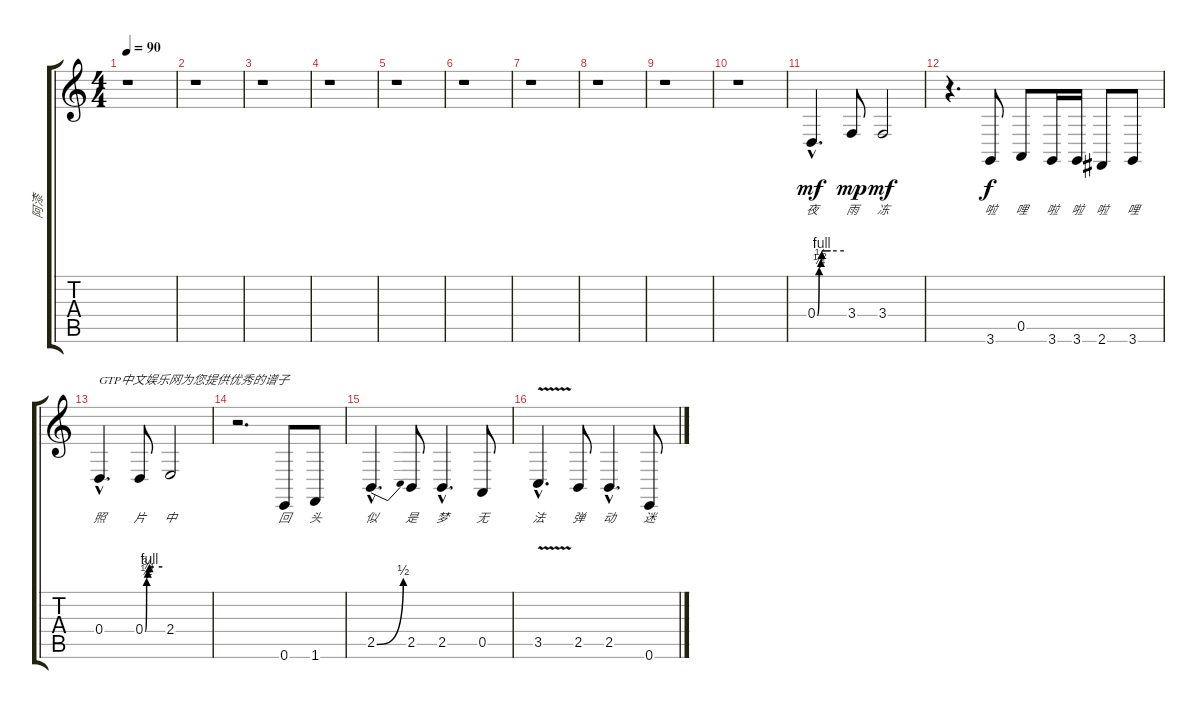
\track ("阿漆" "阿漆") {instrument fx4atmosphere}
\staff {score tabs}
\tuning (E4 B3 G3 D3 A2 E2) {hide}
\ts (4 4)
\tempo 90
\clef g2
\ks c
r.1{dy mf instrument fx4atmosphere} |
r.1 |
r.1 |
r.1 |
r.1 |
r.1 |
r.1 |
r.1 |
r.1 |
r.1 |
0.4{be (custom 0 0 4 1 8 2 10 4 15 4 30 4 60 4) hac}.4{d lyrics (0 "夜") lyrics (1 "") lyrics (2 "") lyrics (3 "") lyrics (4 "")} 3.4.8{lyrics (0 "雨") lyrics (1 "") lyrics (2 "") lyrics (3 "") lyrics (4 "") dy mp} 3.4.2{lyrics (0 "冻") lyrics (1 "") lyrics (2 "") lyrics (3 "") lyrics (4 "") dy mf} |
r.4{d} 3.6.8{lyrics (0 "啦") lyrics (1 "") lyrics (2 "") lyrics (3 "") lyrics (4 "") dy f} 0.5.8{lyrics (0 "哩") lyrics (1 "") lyrics (2 "") lyrics (3 "") lyrics (4 "")} 3.6.16{lyrics (0 "啦") lyrics (1 "") lyrics (2 "") lyrics (3 "") lyrics (4 "")} 3.6.16{lyrics (0 "啦") lyrics (1 "") lyrics (2 "") lyrics (3 "") lyrics (4 "")} 2.6.8{lyrics (0 "啦") lyrics (1 "") lyrics (2 "") lyrics (3 "") lyrics (4 "")} 3.6.8{lyrics (0 "哩") lyrics (1 "") lyrics (2 "") lyrics (3 "") lyrics (4 "")} |
0.4{hac}.4{d txt "GTP中文娱乐网为您提供优秀的谱子" lyrics (0 "照") lyrics (1 "") lyrics (2 "") lyrics (3 "") lyrics (4 "")} 0.4{be (custom 0 0 5 2 9 3 15 4 30 4 60 4)}.8{lyrics (0 "片") lyrics (1 "") lyrics (2 "") lyrics (3 "") lyrics (4 "")} 2.4.2{lyrics (0 "中") lyrics (1 "") lyrics (2 "") lyrics (3 "") lyrics (4 "")} |
r.2{d} 0.6.8{lyrics (0 "回") lyrics (1 "") lyrics (2 "") lyrics (3 "") lyrics (4 "")} 1.6.8{lyrics (0 "头") lyrics (1 "") lyrics (2 "") lyrics (3 "") lyrics (4 "")} |
2.5{be (bend 0 0 60 2) hac}.4{d lyrics (0 "似") lyrics (1 "") lyrics (2 "") lyrics (3 "") lyrics (4 "")} 2.5.8{lyrics (0 "是") lyrics (1 "") lyrics (2 "") lyrics (3 "") lyrics (4 "")} 2.5{hac}.4{d lyrics (0 "梦") lyrics (1 "") lyrics (2 "") lyrics (3 "") lyrics (4 "")} 0.5.8{lyrics (0 "无") lyrics (1 "") lyrics (2 "") lyrics (3 "") lyrics (4 "")} |
3.5{v hac}.4{d lyrics (0 "法") lyrics (1 "") lyrics (2 "") lyrics (3 "") lyrics (4 "")} 2.5.8{lyrics (0 "弹") lyrics (1 "") lyrics (2 "") lyrics (3 "") lyrics (4 "")} 2.5{hac}.4{d lyrics (0 "动") lyrics (1 "") lyrics (2 "") lyrics (3 "") lyrics (4 "")} 0.6.8{lyrics (0 "迷") lyrics (1 "") lyrics (2 "") lyrics (3 "") lyrics (4 "")}
